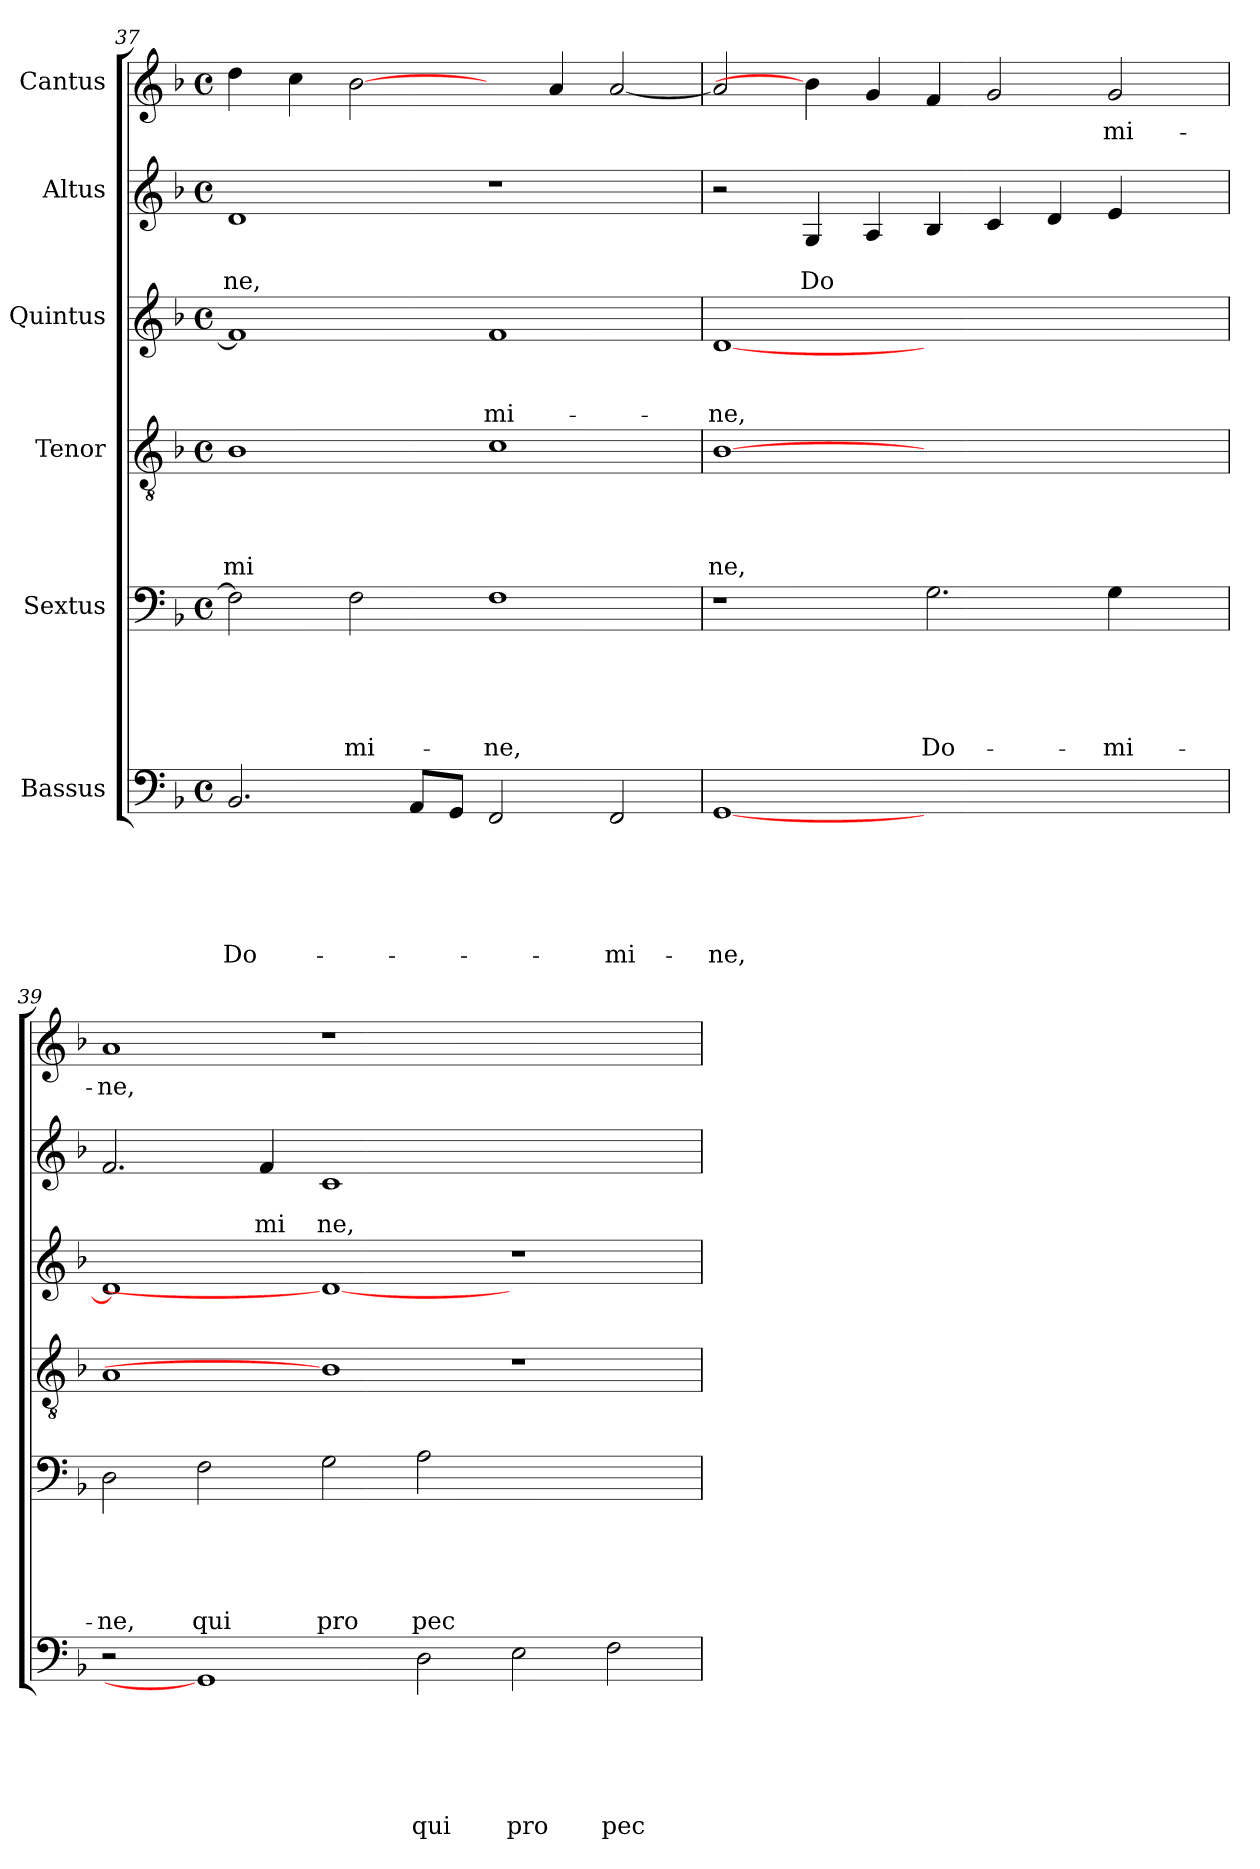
**kern	**text	**text	**text	**text	**text	**text	**kern	**text	**text	**text	**text	**text	**kern	**text	**text	**text	**text	**kern	**text	**text	**text	**kern	**text	**text	**kern	**text
*part6	*part6	*part6	*part6	*part6	*part6	*part6	*part5	*part5	*part5	*part5	*part5	*part5	*part4	*part4	*part4	*part4	*part4	*part3	*part3	*part3	*part3	*part2	*part2	*part2	*part1	*part1
*staff6	*staff6	*staff6	*staff6	*staff6	*staff6	*staff6	*staff5	*staff5	*staff5	*staff5	*staff5	*staff5	*staff4	*staff4	*staff4	*staff4	*staff4	*staff3	*staff3	*staff3	*staff3	*staff2	*staff2	*staff2	*staff1	*staff1
*I"Bassus	*	*	*	*	*	*	*I"Sextus	*	*	*	*	*	*I"Tenor	*	*	*	*	*I"Quintus	*	*	*	*I"Altus	*	*	*I"Cantus	*
*clefF4	*	*	*	*	*	*	*clefF4	*	*	*	*	*	*clefGv2	*	*	*	*	*clefG2	*	*	*	*clefG2	*	*	*clefG2	*
*k[b-]	*	*	*	*	*	*	*k[b-]	*	*	*	*	*	*k[b-]	*	*	*	*	*k[b-]	*	*	*	*k[b-]	*	*	*k[b-]	*
*F:	*	*	*	*	*	*	*F:	*	*	*	*	*	*F:	*	*	*	*	*F:	*	*	*	*F:	*	*	*F:	*
*M4/4	*	*	*	*	*	*	*M4/4	*	*	*	*	*	*M4/4	*	*	*	*	*M4/4	*	*	*	*M4/4	*	*	*M4/4	*
*met(c)	*	*	*	*	*	*	*met(c)	*	*	*	*	*	*met(c)	*	*	*	*	*met(c)	*	*	*	*met(c)	*	*	*met(c)	*
=37	=37	=37	=37	=37	=37	=37	=37	=37	=37	=37	=37	=37	=37	=37	=37	=37	=37	=37	=37	=37	=37	=37	=37	=37	=37	=37
!	!	!	!	!	!	!LO:LY:b	!	!	!	!	!	!	!	!	!	!	!LO:LY:b	!	!	!	!	!	!	!LO:LY:b	!	!
2.BB-/	.	.	.	.	.	Do-	2F\]	.	.	.	.	.	1B-	.	.	.	mi	1f]	.	.	.	1d	.	ne,	4dd\	.
.	.	.	.	.	.	.	.	.	.	.	.	.	.	.	.	.	.	.	.	.	.	.	.	.	4cc\	.
!	!	!	!	!	!	!	!	!	!	!	!	!LO:LY:b	!	!	!	!	!	!	!	!	!	!	!	!	!	!
.	.	.	.	.	.	.	2F\	.	.	.	.	-mi-	.	.	.	.	.	.	.	.	.	.	.	.	[2b-\	.
8AA/L	.	.	.	.	.	.	.	.	.	.	.	.	.	.	.	.	.	.	.	.	.	.	.	.	.	.
8GG/J	.	.	.	.	.	.	.	.	.	.	.	.	.	.	.	.	.	.	.	.	.	.	.	.	.	.
!	!	!	!	!	!	!	!	!	!	!	!	!LO:LY:b	!	!	!	!	!	!	!	!	!LO:LY:b	!	!	!	!	!
2FF/	.	.	.	.	.	.	1F	.	.	.	.	-ne,	1c	.	.	.	.	1f	.	.	-mi-	1r	.	.	4ryy	.
.	.	.	.	.	.	.	.	.	.	.	.	.	.	.	.	.	.	.	.	.	.	.	.	.	4a/	.
!	!	!	!	!	!	!LO:LY:b	!	!	!	!	!	!	!	!	!	!	!	!	!	!	!	!	!	!	!	!
2FF/	.	.	.	.	.	-mi-	.	.	.	.	.	.	.	.	.	.	.	.	.	.	.	.	.	.	[<2a/	.
=38!	=38!	=38!	=38!	=38!	=38!	=38!	=38!	=38!	=38!	=38!	=38!	=38!	=38!	=38!	=38!	=38!	=38!	=38!	=38!	=38!	=38!	=38!	=38!	=38!	=38!	=38!
!	!	!	!	!	!	!LO:LY:b	!	!	!	!	!	!	!	!	!	!	!LO:LY:b	!	!	!	!LO:LY:b	!	!	!	!	!
[1GG	.	.	.	.	.	-ne,	1r	.	.	.	.	.	[1B-	.	.	.	ne,	[<1d	.	.	-ne,	2r	.	.	2a/]	.
!	!	!	!	!	!	!	!	!	!	!	!	!	!	!	!	!	!	!	!	!	!	!	!	!LO:LY:b	!	!
.	.	.	.	.	.	.	.	.	.	.	.	.	.	.	.	.	.	.	.	.	.	4G/	.	Do	4b-\]	.
.	.	.	.	.	.	.	.	.	.	.	.	.	.	.	.	.	.	.	.	.	.	4A/	.	.	4g/	.
!	!	!	!	!	!	!	!	!	!	!	!	!LO:LY:b	!	!	!	!	!	!	!	!	!	!	!	!	!	!
1ryy	.	.	.	.	.	.	2.G\	.	.	.	.	Do-	1ryy	.	.	.	.	1ryy	.	.	.	4B-/	.	.	4f/	.
.	.	.	.	.	.	.	.	.	.	.	.	.	.	.	.	.	.	.	.	.	.	4c/	.	.	2g/	.
.	.	.	.	.	.	.	.	.	.	.	.	.	.	.	.	.	.	.	.	.	.	4d/	.	.	.	.
!	!	!	!	!	!	!	!	!	!	!	!	!LO:LY:b	!	!	!	!	!	!	!	!	!	!	!	!	!	!LO:LY:b
.	.	.	.	.	.	.	4G\	.	.	.	.	-mi-	.	.	.	.	.	.	.	.	.	4e/	.	.	2g/	-mi-
4ryy	.	.	.	.	.	.	4ryy	.	.	.	.	.	4ryy	.	.	.	.	4ryy	.	.	.	4ryy	.	.	.	.
=39!	=39!	=39!	=39!	=39!	=39!	=39!	=39!	=39!	=39!	=39!	=39!	=39!	=39!	=39!	=39!	=39!	=39!	=39!	=39!	=39!	=39!	=39!	=39!	=39!	=39!	=39!
!	!	!	!	!	!	!	!	!	!	!	!	!LO:LY:b	!	!	!	!	!	!	!	!	!	!	!	!	!	!LO:LY:b
2r	.	.	.	.	.	.	2D\	.	.	.	.	-ne,	1A	.	.	.	.	1d]	.	.	.	2.f/	.	.	1a	-ne,
!	!	!	!	!	!	!	!	!	!	!	!	!LO:LY:b	!	!	!	!	!	!	!	!	!	!	!	!	!	!
1GG]	.	.	.	.	.	.	2F\	.	.	.	.	qui	.	.	.	.	.	.	.	.	.	.	.	.	.	.
!	!	!	!	!	!	!	!	!	!	!	!	!	!	!	!	!	!	!	!	!	!	!	!	!LO:LY:b	!	!
.	.	.	.	.	.	.	.	.	.	.	.	.	.	.	.	.	.	.	.	.	.	4f/	.	mi	.	.
!	!	!	!	!	!	!	!	!	!	!	!	!LO:LY:b	!	!	!	!	!	!	!	!	!	!	!	!LO:LY:b	!	!
.	.	.	.	.	.	.	2G\	.	.	.	.	pro	1B-]	.	.	.	.	1d_	.	.	.	1c	.	ne,	1r	.
!	!	!	!	!	!	!LO:LY:b	!	!	!	!	!	!LO:LY:b	!	!	!	!	!	!	!	!	!	!	!	!	!	!
2D\	.	.	.	.	.	qui	2A\	.	.	.	.	pec-	.	.	.	.	.	.	.	.	.	.	.	.	.	.
!	!	!	!	!	!	!LO:LY:b	!	!	!	!	!	!	!	!	!	!	!	!	!	!	!	!	!	!	!	!
2E\	.	.	.	.	.	pro	1ryy	.	.	.	.	.	1r	.	.	.	.	1r	.	.	.	1ryy	.	.	1ryy	.
!	!	!	!	!	!	!LO:LY:b	!	!	!	!	!	!	!	!	!	!	!	!	!	!	!	!	!	!	!	!
2F\	.	.	.	.	.	pec-	.	.	.	.	.	.	.	.	.	.	.	.	.	.	.	.	.	.	.	.
=!	=!	=!	=!	=!	=!	=!	=!	=!	=!	=!	=!	=!	=!	=!	=!	=!	=!	=!	=!	=!	=!	=!	=!	=!	=!	=!
*-	*-	*-	*-	*-	*-	*-	*-	*-	*-	*-	*-	*-	*-	*-	*-	*-	*-	*-	*-	*-	*-	*-	*-	*-	*-	*-
